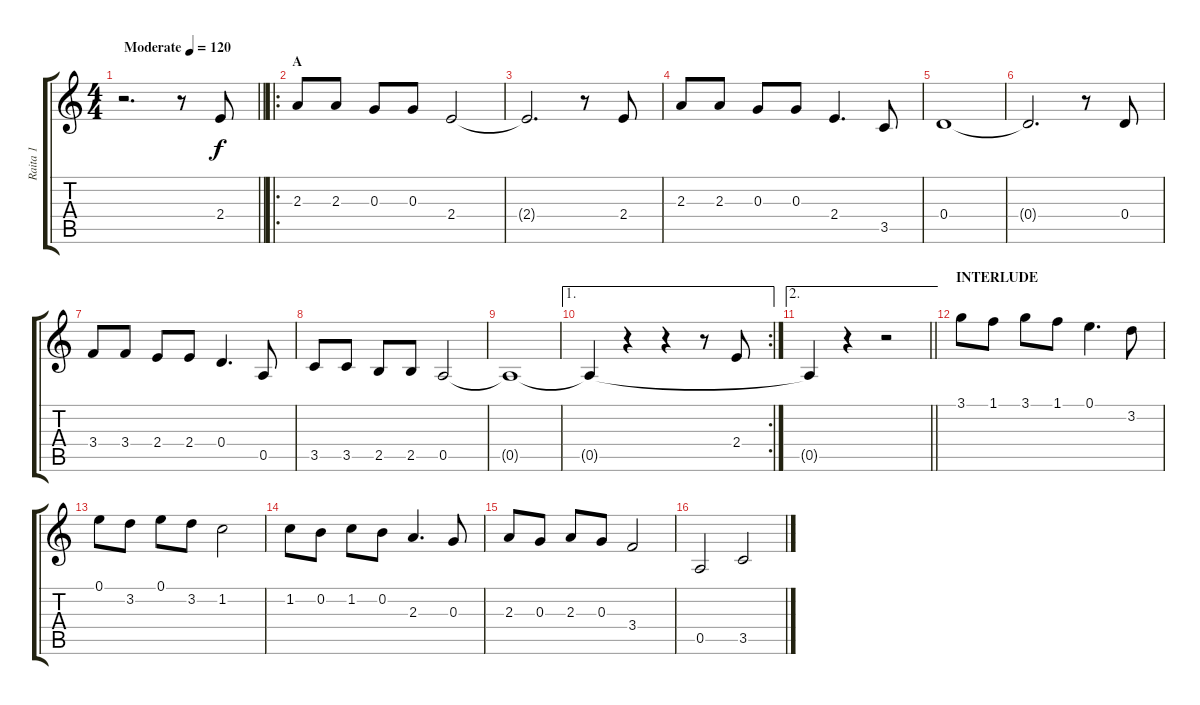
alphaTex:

\track ("Raita 1" "Raita 1") {instrument overdrivenguitar}
\staff {score tabs}
\tuning (E4 B3 G3 D3 A2 E2) {hide}
\ts (4 4)
\tempo (120 "Moderate")
\clef g2
\barLineRight lightlight
\ks c
r.2{d dy f instrument overdrivenguitar} r.8 2.4.8 |
\ro
\section ("" "A")
2.3.8 2.3.8 0.3.8 0.3.8 2.4.2 |
2.4{t}.2{d} r.8 2.4.8 |
2.3.8 2.3.8 0.3.8 0.3.8 2.4.4{d} 3.5.8 |
0.4.1 |
0.4{t}.2{d} r.8 0.4.8 |
3.4.8 3.4.8 2.4.8 2.4.8 0.4.4{d} 0.5.8 |
3.5.8 3.5.8 2.5.8 2.5.8 0.5.2 |
0.5{t}.1 |
\ae 1
\rc 2
0.5{t}.4 r.4 r.4 r.8 2.4.8 |
\ae 2
\barLineRight lightlight
0.5{t}.4 r.4 r.2 |
\section ("" "INTERLUDE")
3.1.8 1.1.8 3.1.8 1.1.8 0.1.4{d} 3.2.8 |
0.1.8 3.2.8 0.1.8 3.2.8 1.2.2 |
1.2.8 0.2.8 1.2.8 0.2.8 2.3.4{d} 0.3.8 |
2.3.8 0.3.8 2.3.8 0.3.8 3.4.2 |
0.5.2 3.5.2
